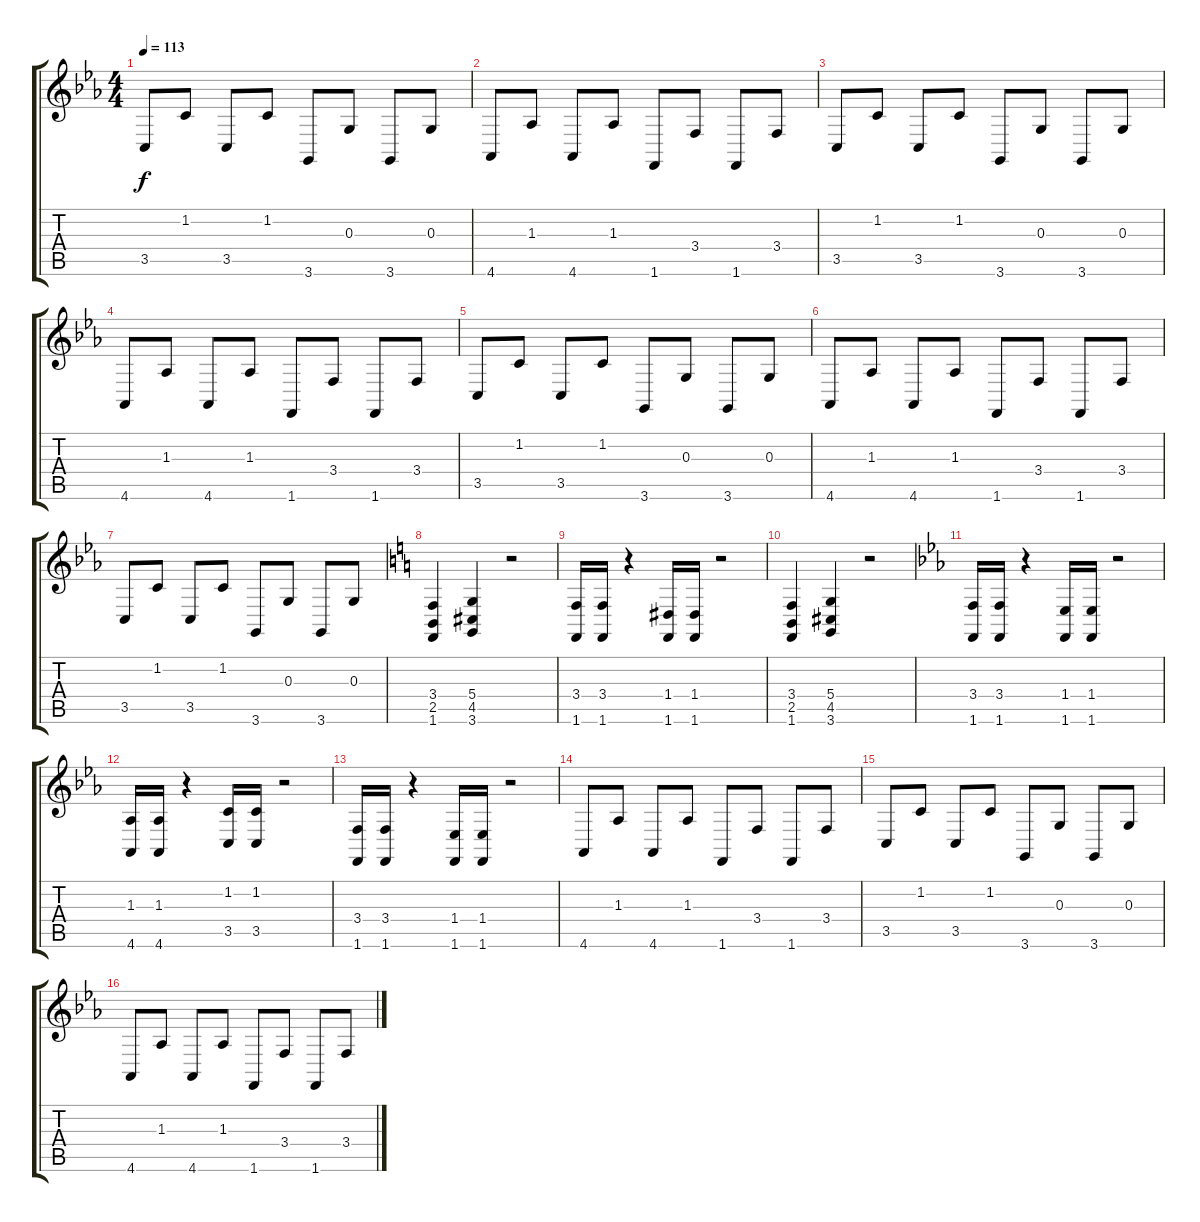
\track "" {instrument acousticgrandpiano}
\staff {score tabs}
\tuning (E4 B3 G3 D3 A2 E2) {hide}
\ts (4 4)
\tempo 113
\clef g2
\ks eb
3.5.8{dy f} 1.2.8 3.5.8 1.2.8 3.6.8 0.3.8 3.6.8 0.3.8 |
4.6.8 1.3.8 4.6.8 1.3.8 1.6.8 3.4.8 1.6.8 3.4.8 |
3.5.8 1.2.8 3.5.8 1.2.8 3.6.8 0.3.8 3.6.8 0.3.8 |
4.6.8 1.3.8 4.6.8 1.3.8 1.6.8 3.4.8 1.6.8 3.4.8 |
3.5.8 1.2.8 3.5.8 1.2.8 3.6.8 0.3.8 3.6.8 0.3.8 |
4.6.8 1.3.8 4.6.8 1.3.8 1.6.8 3.4.8 1.6.8 3.4.8 |
3.5.8 1.2.8 3.5.8 1.2.8 3.6.8 0.3.8 3.6.8 0.3.8 |
\ks c
(3.4 2.5 1.6).4 (5.4 4.5 3.6).4 r.2 |
(3.4 1.6).16 (3.4 1.6).16 r.4 (1.4 1.6).16 (1.4 1.6).16 r.2 |
(3.4 2.5 1.6).4 (5.4 4.5 3.6).4 r.2 |
\ks eb
(3.4 1.6).16 (3.4 1.6).16 r.4 (1.4 1.6).16 (1.4 1.6).16 r.2 |
(1.3 4.6).16 (1.3 4.6).16 r.4 (1.2 3.5).16 (1.2 3.5).16 r.2 |
(3.4 1.6).16 (3.4 1.6).16 r.4 (1.4 1.6).16 (1.4 1.6).16 r.2 |
4.6.8 1.3.8 4.6.8 1.3.8 1.6.8 3.4.8 1.6.8 3.4.8 |
3.5.8 1.2.8 3.5.8 1.2.8 3.6.8 0.3.8 3.6.8 0.3.8 |
4.6.8 1.3.8 4.6.8 1.3.8 1.6.8 3.4.8 1.6.8 3.4.8
